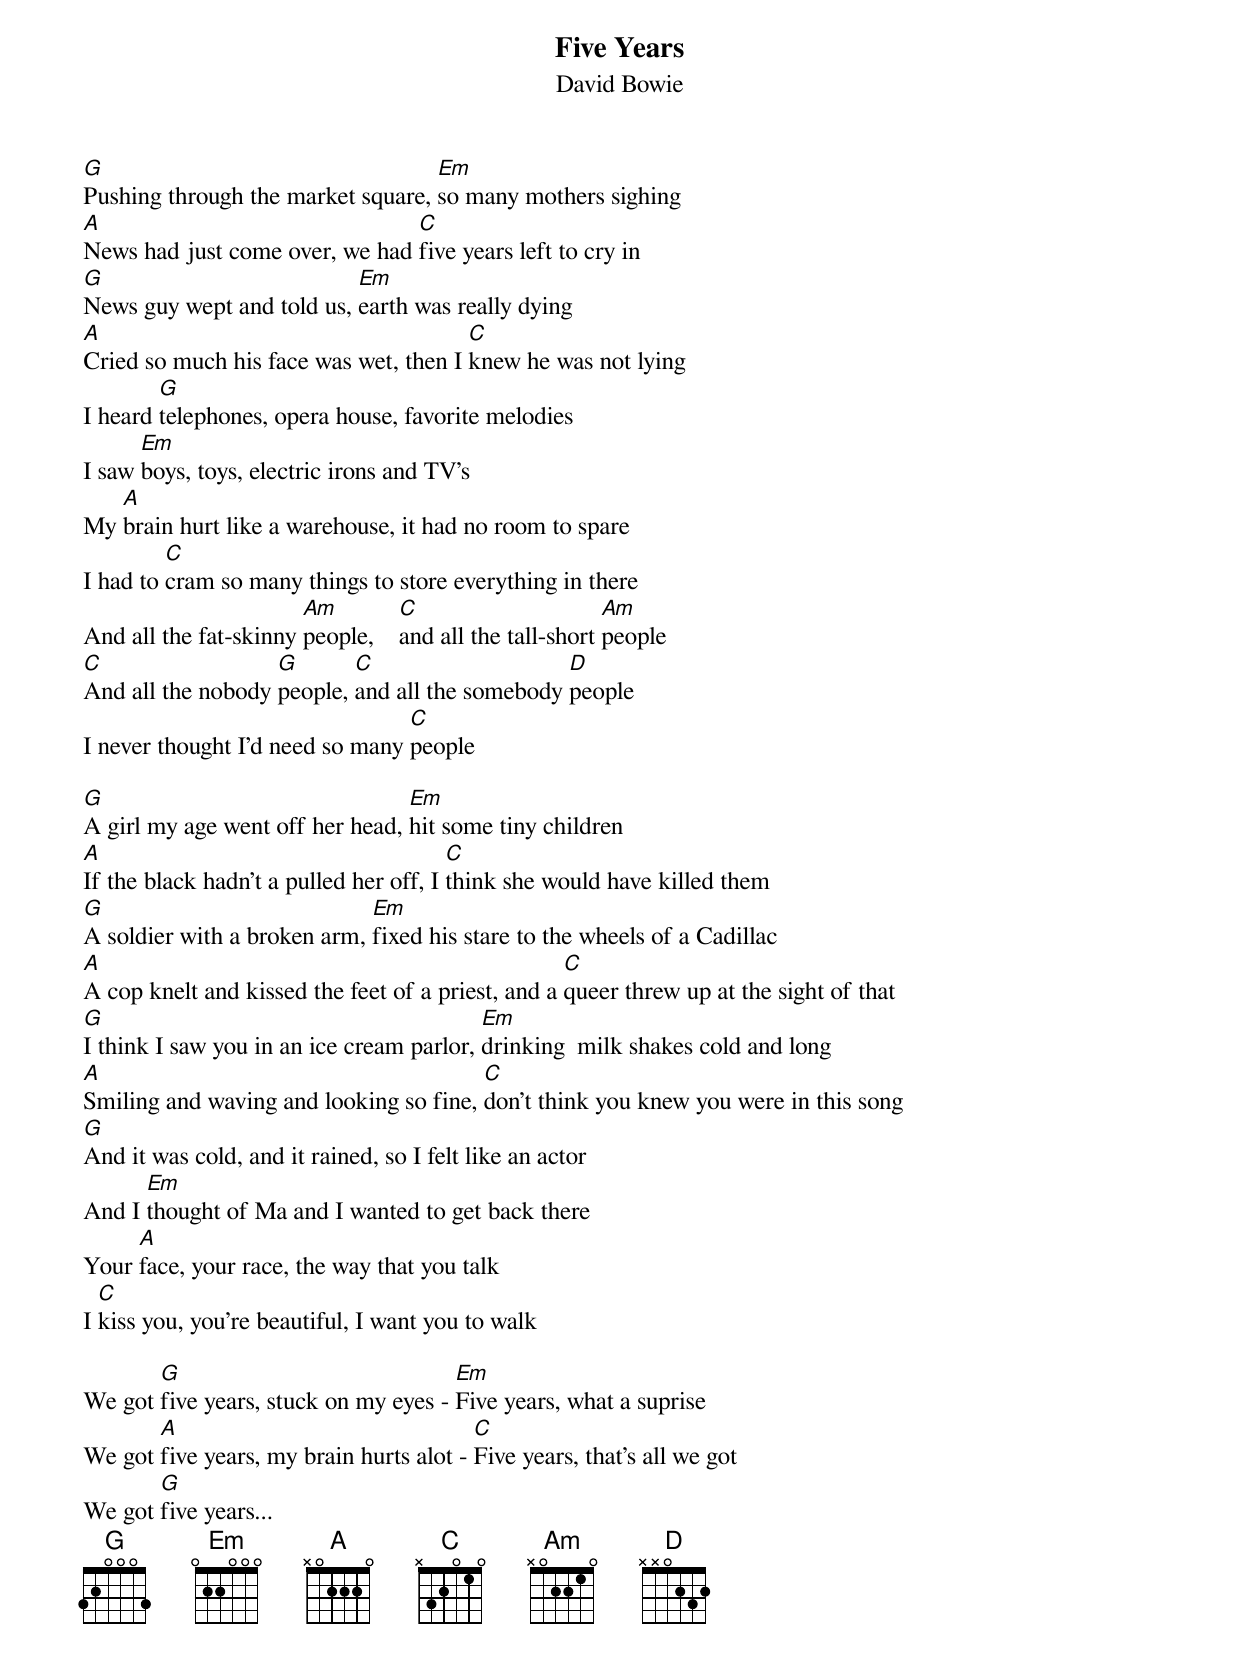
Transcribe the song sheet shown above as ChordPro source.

{title:Five Years}
{st:David Bowie}

[G]Pushing through the market square, [Em]so many mothers sighing
[A]News had just come over, we had [C]five years left to cry in
[G]News guy wept and told us, [Em]earth was really dying
[A]Cried so much his face was wet, then I [C]knew he was not lying
I heard [G]telephones, opera house, favorite melodies
I saw [Em]boys, toys, electric irons and TV's
My [A]brain hurt like a warehouse, it had no room to spare
I had to [C]cram so many things to store everything in there
And all the fat-skinny [Am]people,    [C]and all the tall-short [Am]people
[C]And all the nobody [G]people, [C]and all the somebody [D]people
I never thought I'd need so many [C]people

[G]A girl my age went off her head, [Em]hit some tiny children
[A]If the black hadn't a pulled her off, I [C]think she would have killed them
[G]A soldier with a broken arm, [Em]fixed his stare to the wheels of a Cadillac
[A]A cop knelt and kissed the feet of a priest, and a [C]queer threw up at the sight of that
[G]I think I saw you in an ice cream parlor, [Em]drinking  milk shakes cold and long
[A]Smiling and waving and looking so fine, [C]don't think you knew you were in this song
[G]And it was cold, and it rained, so I felt like an actor
And I [Em]thought of Ma and I wanted to get back there
Your [A]face, your race, the way that you talk
I [C]kiss you, you're beautiful, I want you to walk

We got [G]five years, stuck on my eyes - [Em]Five years, what a suprise
We got [A]five years, my brain hurts alot - [C]Five years, that's all we got
We got [G]five years...
